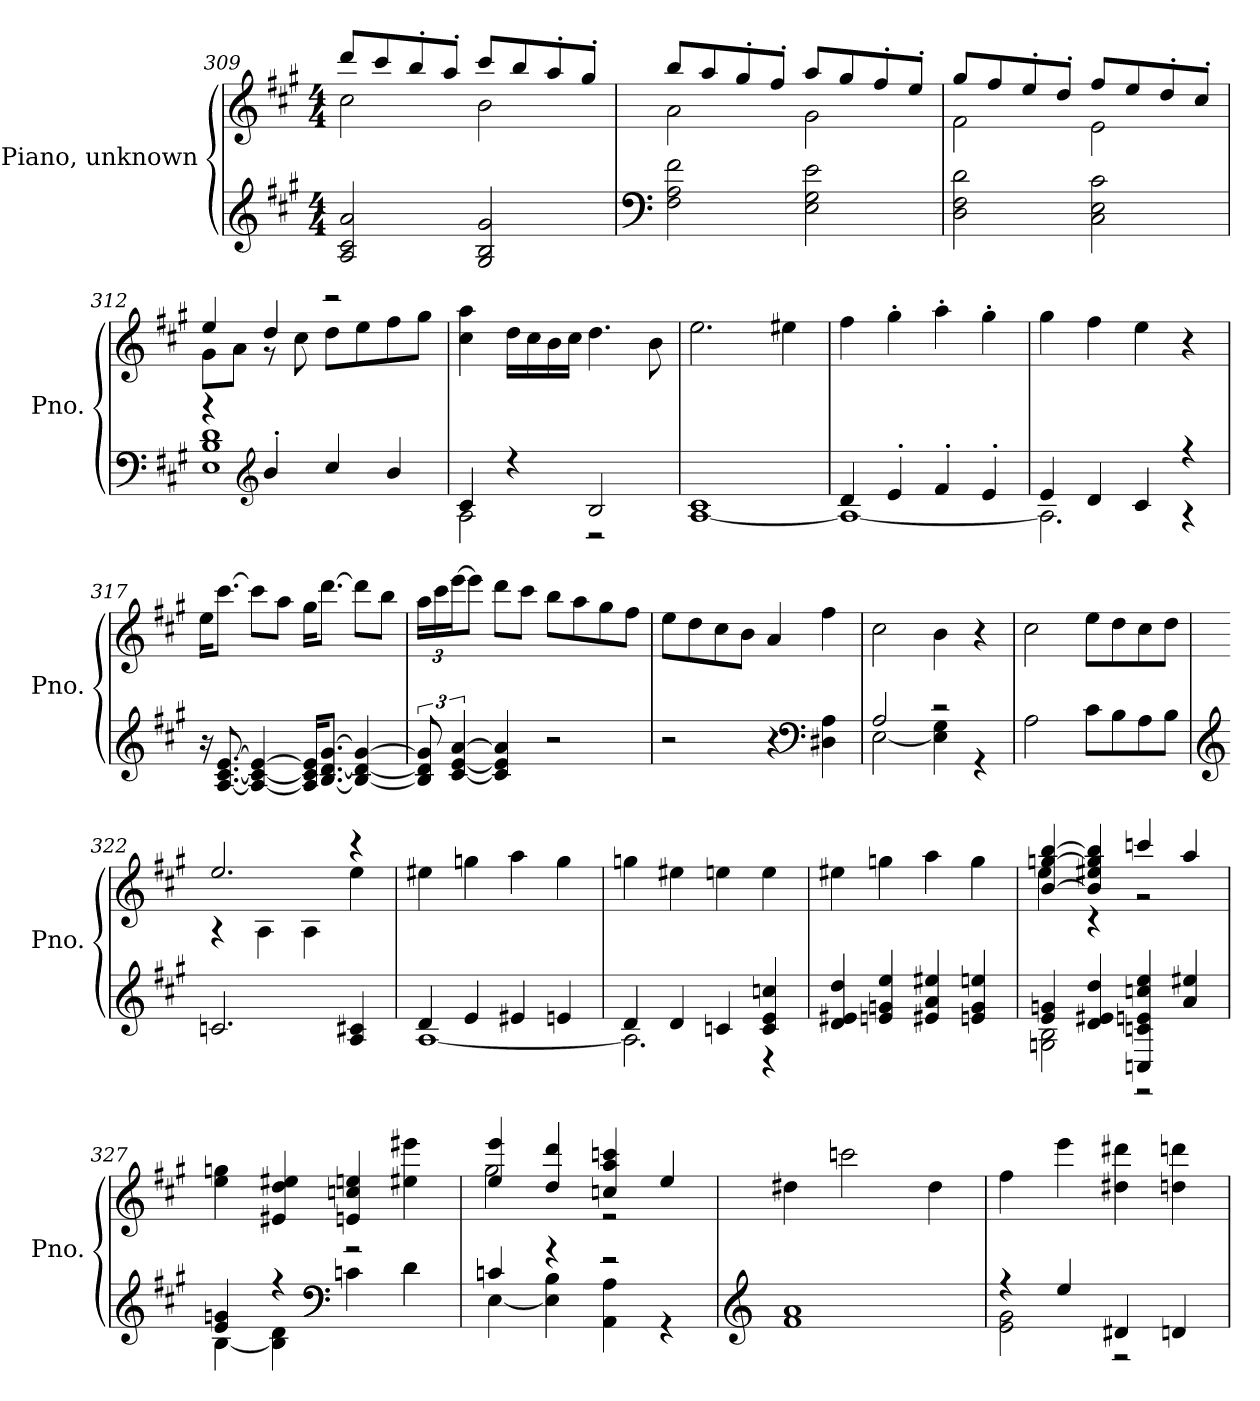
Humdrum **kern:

**kern	**kern
*part1	*part1
*staff2	*staff1
*I"Piano, unknown	*
*I'Pno.	*
*clefG2	*clefG2
*k[f#c#g#]	*k[f#c#g#]
*M4/4	*M4/4
=309	=309
*	*^
2A/ 2c#/ 2a/	8ddd/L	2cc#\
.	8ccc#/	.
.	8bb'/	.
.	8aa'/J	.
2G#/ 2B/ 2g#/	8ccc#/L	2b\
.	8bb/	.
.	8aa'/	.
.	8gg#'/J	.
!!LO:LB:g=z	!!
=310	=310	=310
*clefF4	*	*
2F#\ 2A\ 2f#\	8bb/L	2a\
.	8aa/	.
.	8gg#'/	.
.	8ff#'/J	.
2E\ 2G#\ 2e\	8aa/L	2g#\
.	8gg#/	.
.	8ff#'/	.
.	8ee'/J	.
=311	=311	=311
2D\ 2F#\ 2d\	8gg#/L	2f#\
.	8ff#/	.
.	8ee'/	.
.	8dd'/J	.
2C#\ 2E\ 2c#\	8ff#/L	2e\
.	8ee/	.
.	8dd'/	.
.	8cc#'/J	.
=312	=312	=312
*^	*	*
4r	1E 1B 1d	4ee/	8g#\L
.	.	.	8a\J
*clefG2	*	*	*
4b'/	.	4dd/	8r
.	.	.	8cc#\
4cc#/	.	2r	8dd\L
.	.	.	8ee\
4b/	.	.	8ff#\
.	.	.	8gg#\J
*	*	*v	*v
=313	=313	=313
4c#/	2A\	4cc#\ 4aa\
4r	.	16dd\LL
.	.	16cc#\
.	.	16b\
.	.	16cc#\JJ
2B/	2r	4.dd\
.	.	8b\
=314	=314	=314
1c#	[1A	2.ee\
.	.	4ee#X\
!!LO:LB:g=z
=315	=315	=315
4d/	1A_	4ff#\
4e'/	.	4gg#'\
4f#'/	.	4aa'\
4e'/	.	4gg#'\
=316	=316	=316
4e/	2.A\]	4gg#\
4d/	.	4ff#\
4c#/	.	4ee\
4r	4r	4r
*v	*v	*
=317	=317
16r	16ee\KL
[8.A/ [8.c#/ [8.e/	[8.ccc#\J
4A/_ 4c#/_ 4e/_	8ccc#\L]
.	8aa\J
16A/] 16c#/] 16e/]KL	16gg#\KL
[8.B/ [8.d/ [8.g#/J	[8.ddd\J
4B/_ 4d/_ 4g#/_	8ddd\L]
.	8bb\J
=318	=318
*	*Xbrackettup
12B/] 12d/] 12g#/]	24aa\LL
.	24ccc#\
[6c#/ [6e/ [6a/	[24eee\J
.	8eee\J]
4c#/] 4e/] 4a/]	8ddd\L
.	8ccc#\J
2r	8bb\L
.	8aa\
.	8gg#\
.	8ff#\J
!!LO:PB:g=z
=319	=319
2r	8ee\L
.	8dd\
.	8cc#\
.	8b\J
4r	4a/
*clefF4	*
4D#X\ 4A\	4ff#\
=320	=320
*^	*
2A/	[2E\	2cc#\
2r	4E\] 4G#\	4b\
.	4r	4r
*v	*v	*
=321	=321
2A\	2cc#\
8c#\L	8ee\L
8B\	8dd\
8A\	8cc#\
8B\J	8dd\J
=322	=322
*clefG2	*
*	*^
2.cn/	2.ee/	4r
.	.	4A\
.	.	4A\
4A/ 4c#X/	4r	4ee\
*	*v	*v
=323	=323
*^	*
4d/	[1A	4ee#X\
4e/	.	4ggn\
4e#X/	.	4aa\
4en/	.	4gg\
=324	=324	=324
4d/	2.A\]	4ggn\
4d/	.	4ee#X\
4cn/	.	4een\
4c/ 4e/ 4ccn/	4r	4ee\
*v	*v	*
!!LO:LB:g=z
=325	=325
4d/ 4e#X/ 4dd/	4ee#X\
4en/ 4gn/ 4ee/	4ggn\
4e#X/ 4a/ 4ee#X/	4aa\
4en/ 4g/ 4een/	4gg\
=326	=326
*^	*^
4e/ 4gn/	2Gn\ 2B\	[4b/ [4ggn/ [4bb/	4ee\
4d/ 4e#X/ 4dd/	.	4b/] 4ee#X/ 4gg/] 4bb/]	4r
4Cn/ 4cn/ 4en/ 4ccn/ 4ee/	2r	4cccn/	2r
4a/ 4ee#X/	.	4aa/	.
*	*	*v	*v
=327	=327	=327
4e/ 4gn/	[4B\	4ee\ 4ggn\
4r	4B\] 4d\	4e#X/ 4dd/ 4ee#X/
*clefF4	*	*
2r	4cn\	4en/ 4ccn/ 4een/
.	4d\	4ee#X\ 4eee#X\
=328	=328	=328
*	*	*^
4cn/	[4E\	4ee/ 4eee/	2gg#\
4r	4E\] 4B\	4dd/ 4ddd/	.
2r	4AA\ 4A\	4ccn/ 4aa/ 4cccn/	2r
.	4r	4ee/	.
*v	*v	*	*
*	*v	*v
=329	=329
*clefG2	*
1f# 1a	4dd#X\
.	2cccn\
.	4dd#\
!!LO:LB:g=z
=330	=330
*^	*
4r	2e\ 2g#\	4ff#\
4ee/	.	4eee\
4d#X/	2r	4dd#X\ 4ddd#X\
4dn/	.	4ddn\ 4dddn\
*v	*v	*
=	=
*-	*-
